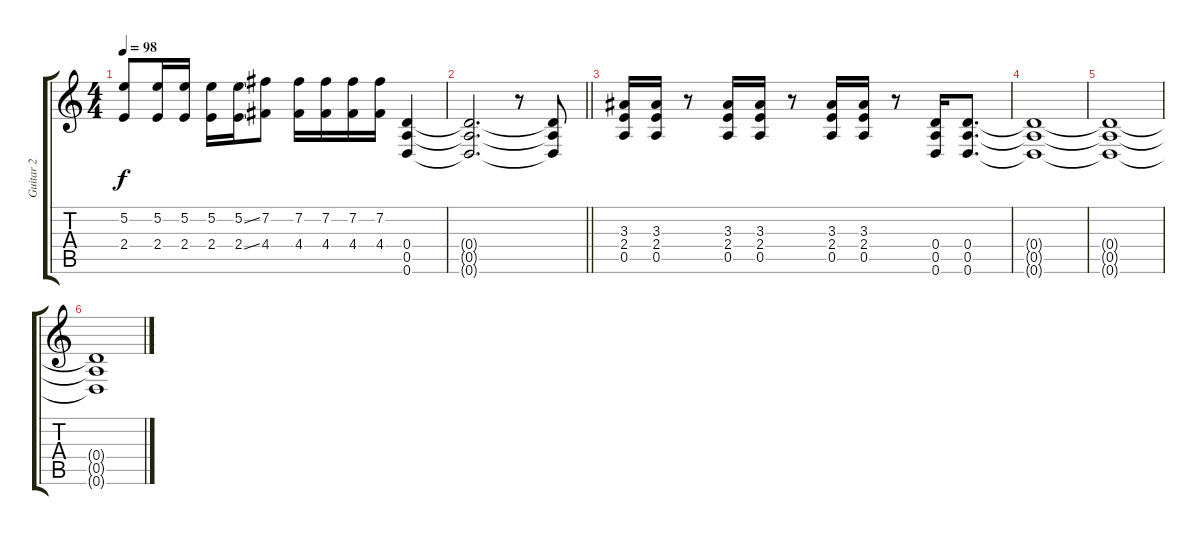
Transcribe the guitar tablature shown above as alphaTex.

\track ("Guitar 2" "Guitar 2") {instrument overdrivenguitar}
\staff {score tabs}
\tuning (E4 B3 G3 D3 A2 D2) {hide}
\ts (4 4)
\tempo 98
\clef g2
\ks c
(5.2 2.4).8{dy f} (5.2 2.4).16 (5.2 2.4).16 (5.2 2.4).16 (5.2{ss} 2.4{ss}).16 (7.2 4.4).8 (7.2 4.4).16 (7.2 4.4).16 (7.2 4.4).16 (7.2 4.4).16 (0.4 0.5 0.6).4{instrument distortionguitar} |
\barLineRight lightlight
(0.4{t} 0.5{t} 0.6{t}).2{d} r.8 (0.4{t} 0.5{t} 0.6{t}).8 |
(3.3 2.4 0.5).16 (3.3 2.4 0.5).16 r.8 (3.3 2.4 0.5).16 (3.3 2.4 0.5).16 r.8 (3.3 2.4 0.5).16 (3.3 2.4 0.5).16 r.8 (0.4 0.5 0.6).16 (0.4 0.5 0.6).8{d} |
(0.4{t} 0.5{t} 0.6{t}).1 |
(0.4{t} 0.5{t} 0.6{t}).1 |
(0.4{t} 0.5{t} 0.6{t}).1
